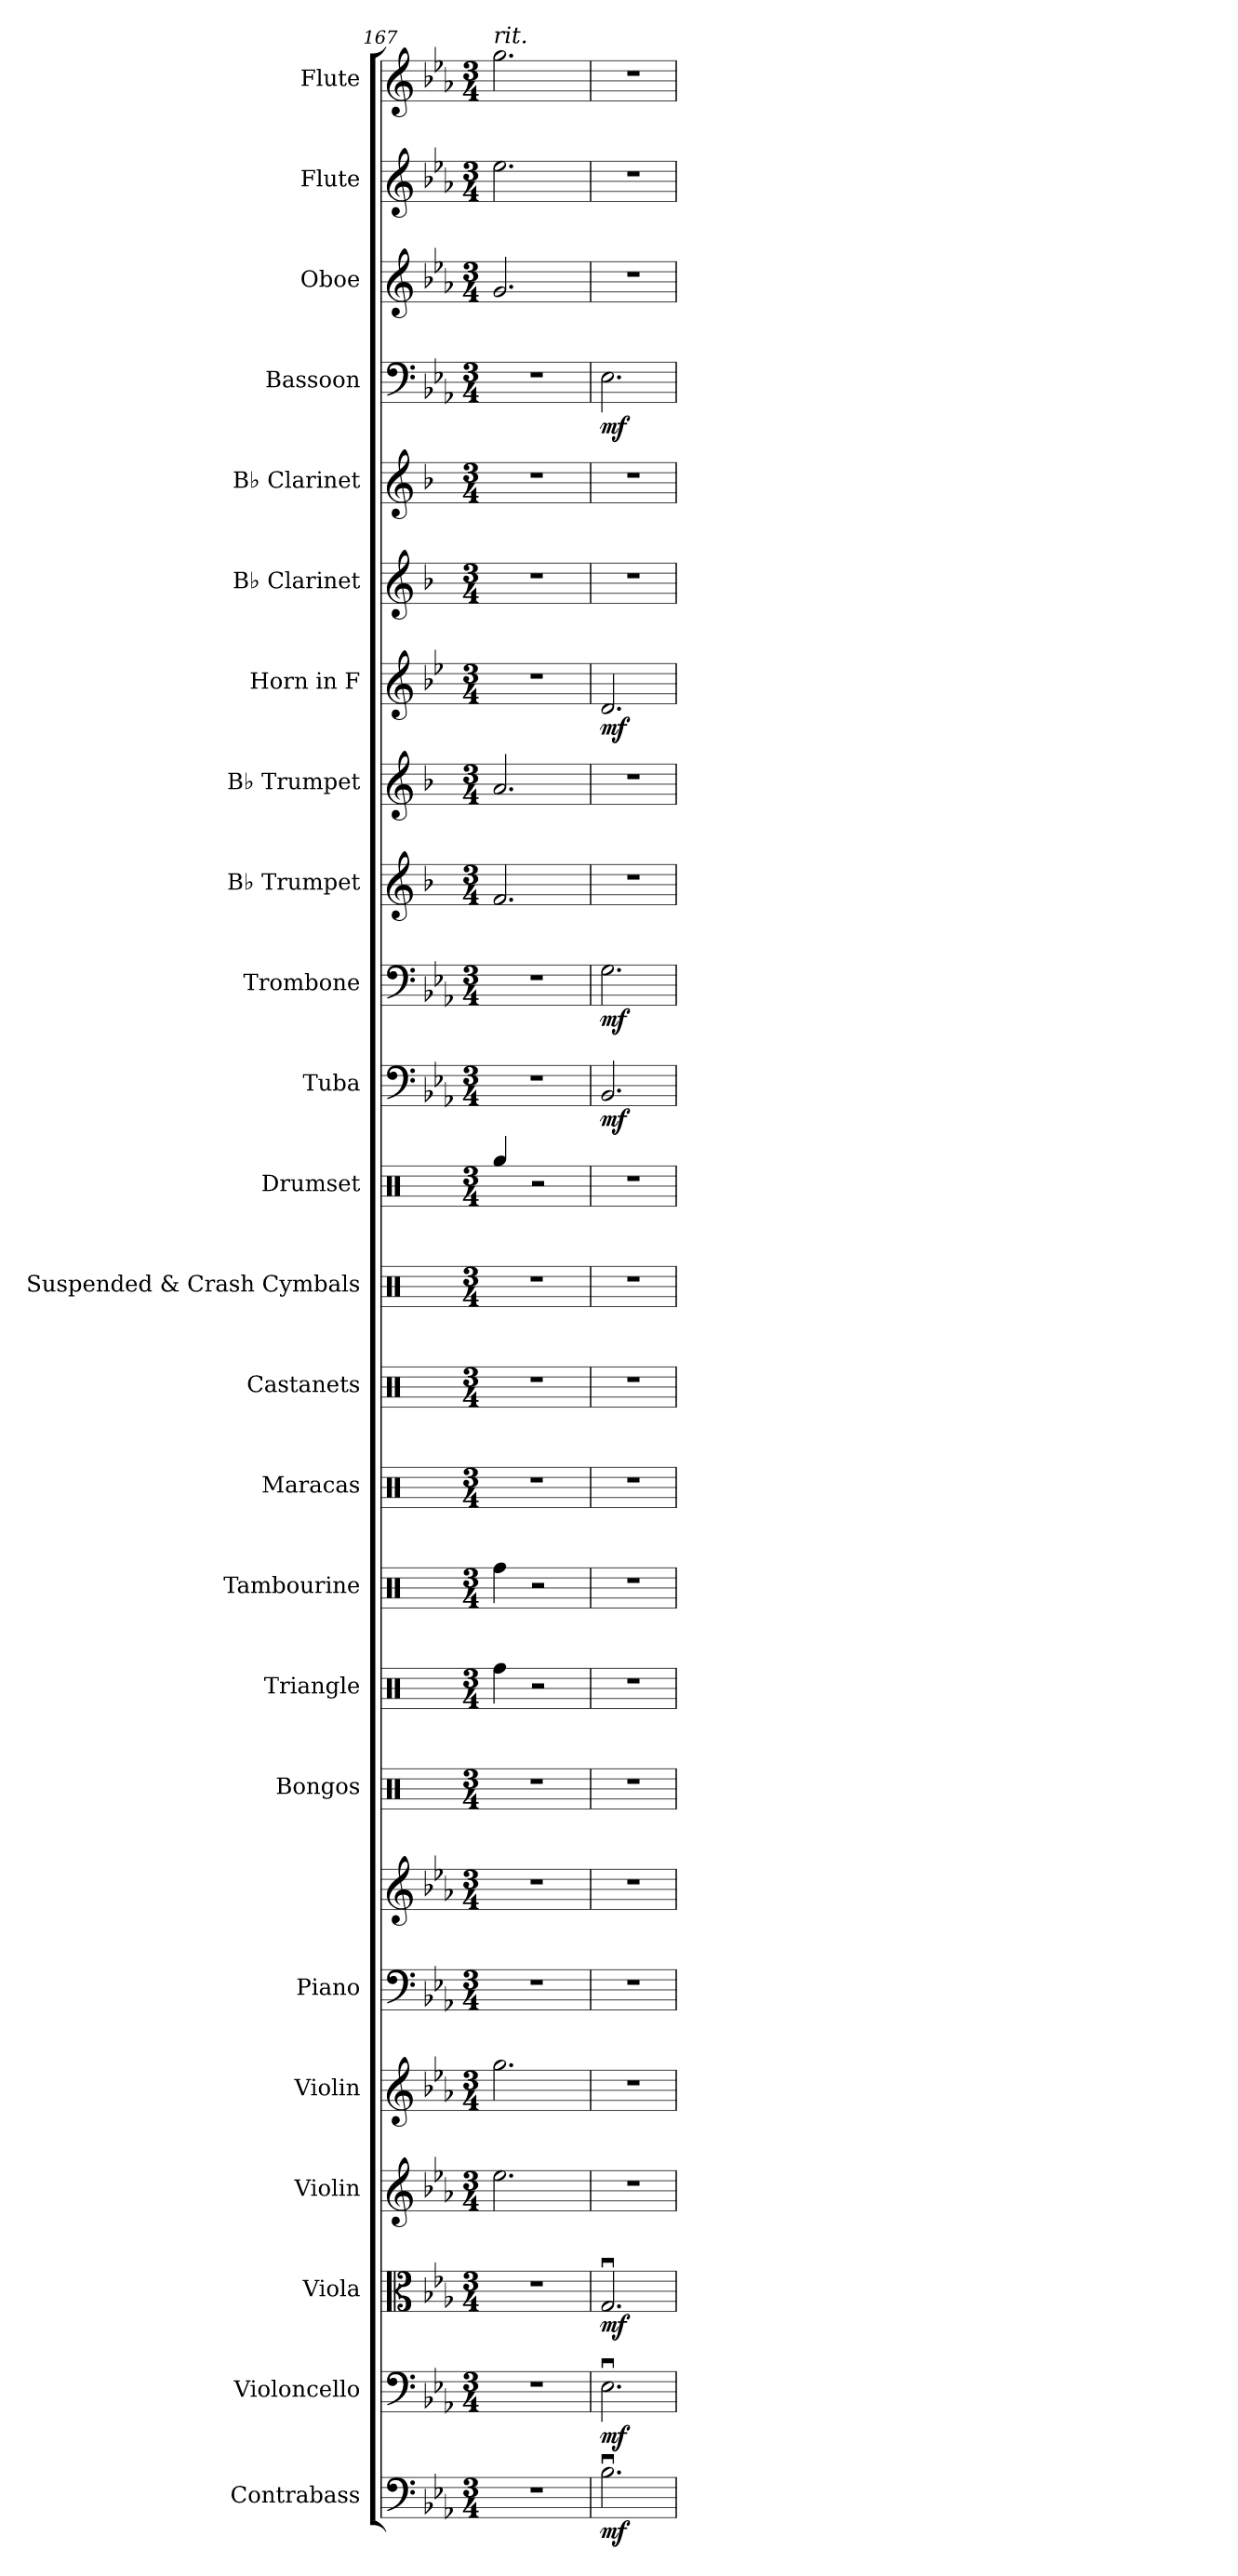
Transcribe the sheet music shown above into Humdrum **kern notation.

**kern	**dynam	**kern	**dynam	**kern	**dynam	**kern	**kern	**kern	**kern	**kern	**kern	**kern	**kern	**kern	**kern	**kern	**kern	**dynam	**kern	**dynam	**kern	**kern	**kern	**dynam	**kern	**kern	**kern	**dynam	**kern	**kern	**kern
*part24	*part24	*part23	*part23	*part22	*part22	*part21	*part20	*part19	*part19	*part18	*part17	*part16	*part15	*part14	*part13	*part12	*part11	*part11	*part10	*part10	*part9	*part8	*part7	*part7	*part6	*part5	*part4	*part4	*part3	*part2	*part1
*staff25	*staff25	*staff24	*staff24	*staff23	*staff23	*staff22	*staff21	*staff20	*staff19	*staff18	*staff17	*staff16	*staff15	*staff14	*staff13	*staff12	*staff11	*staff11	*staff10	*staff10	*staff9	*staff8	*staff7	*staff7	*staff6	*staff5	*staff4	*staff4	*staff3	*staff2	*staff1
*I"Contrabass	*	*I"Violoncello	*	*I"Viola	*	*I"Violin	*I"Violin	*I"Piano	*	*I"Bongos	*I"Triangle	*I"Tambourine	*I"Maracas	*I"Castanets	*I"Suspended &amp; Crash Cymbals	*I"Drumset	*I"Tuba	*	*I"Trombone	*	*I"B♭ Trumpet	*I"B♭ Trumpet	*I"Horn in F	*	*I"B♭ Clarinet	*I"B♭ Clarinet	*I"Bassoon	*	*I"Oboe	*I"Flute	*I"Flute
*I'Cb.	*	*I'Vc.	*	*I'Vla.	*	*I'Vln.	*I'Vln.	*I'Pno.	*	*I'Bon.	*I'Trgl.	*I'Tamb.	*I'Mrcs.	*I'Cst.	*I'Cym.	*I'D. Set	*I'Tba.	*	*I'Tbn.	*	*I'B♭ Tpt.	*I'B♭ Tpt.	*	*	*I'B♭ Cl.	*I'B♭ Cl.	*I'Bsn.	*	*I'Ob.	*I'Fl.	*I'Fl.
!!LO:PB:g=z
*clefF4	*	*clefF4	*	*clefC3	*	*clefG2	*clefG2	*clefF4	*clefG2	*clefX	*clefX	*clefX	*clefX	*clefX	*clefX	*clefX	*clefF4	*	*clefF4	*	*clefG2	*clefG2	*clefG2	*	*clefG2	*clefG2	*clefF4	*	*clefG2	*clefG2	*clefG2
*ITrd7c12	*	*	*	*	*	*	*	*	*	*	*	*	*	*	*	*	*	*	*	*	*ITrd1c2	*ITrd1c2	*ITrd4c7	*	*ITrd1c2	*ITrd1c2	*	*	*	*	*
*k[b-e-a-]	*	*k[b-e-a-]	*	*k[b-e-a-]	*	*k[b-e-a-]	*k[b-e-a-]	*k[b-e-a-]	*k[b-e-a-]	*k[]	*k[]	*k[]	*k[]	*k[]	*k[]	*k[]	*k[b-e-a-]	*	*k[b-e-a-]	*	*k[b-e-a-]	*k[b-e-a-]	*k[b-e-a-]	*	*k[b-e-a-]	*k[b-e-a-]	*k[b-e-a-]	*	*k[b-e-a-]	*k[b-e-a-]	*k[b-e-a-]
*M3/4	*	*M3/4	*	*M3/4	*	*M3/4	*M3/4	*M3/4	*M3/4	*M3/4	*M3/4	*M3/4	*M3/4	*M3/4	*M3/4	*M3/4	*M3/4	*	*M3/4	*	*M3/4	*M3/4	*M3/4	*	*M3/4	*M3/4	*M3/4	*	*M3/4	*M3/4	*M3/4
=167	=167	=167	=167	=167	=167	=167	=167	=167	=167	=167	=167	=167	=167	=167	=167	=167	=167	=167	=167	=167	=167	=167	=167	=167	=167	=167	=167	=167	=167	=167	=167
!	!	!	!	!	!	!	!	!	!	!	!	!	!	!	!	!	!	!	!	!	!	!	!	!	!	!	!	!	!	!	!LO:TX:a:i:t=rit.
2.r	.	2.r	.	2.r	.	2.ee-\	2.gg\	2.r	2.r	2.r	4Rff\	4Rff\	2.r	2.r	2.r	4Rgg/	2.r	.	2.r	.	2.e-/	2.g/	2.r	.	2.r	2.r	2.r	.	2.g/	2.ee-\	2.gg\
.	.	.	.	.	.	.	.	.	.	.	2r	2r	.	.	.	2r	.	.	.	.	.	.	.	.	.	.	.	.	.	.	.
=168	=168	=168	=168	=168	=168	=168	=168	=168	=168	=168	=168	=168	=168	=168	=168	=168	=168	=168	=168	=168	=168	=168	=168	=168	=168	=168	=168	=168	=168	=168	=168
*	*	*	*	*	*	*	*	*	*	*	*	*	*	*	*	*	*	*	*	*	*	*	*	*	*	*	*	*	*	*	*MM130
!	!LO:DY:b	!	!LO:DY:b	!	!LO:DY:b	!	!	!	!	!	!	!	!	!	!	!	!	!LO:DY:b	!	!LO:DY:b	!	!	!	!LO:DY:b	!	!	!	!LO:DY:b	!	!	!
2.BB-u\	mf	2.E-u\	mf	2.Gu/	mf	2.r	2.r	2.r	2.r	2.r	2.r	2.r	2.r	2.r	2.r	2.r	2.BB-/	mf	2.G\	mf	2.r	2.r	2.G/	mf	2.r	2.r	2.E-\	mf	2.r	2.r	2.r
=	=	=	=	=	=	=	=	=	=	=	=	=	=	=	=	=	=	=	=	=	=	=	=	=	=	=	=	=	=	=	=
*-	*-	*-	*-	*-	*-	*-	*-	*-	*-	*-	*-	*-	*-	*-	*-	*-	*-	*-	*-	*-	*-	*-	*-	*-	*-	*-	*-	*-	*-	*-	*-
